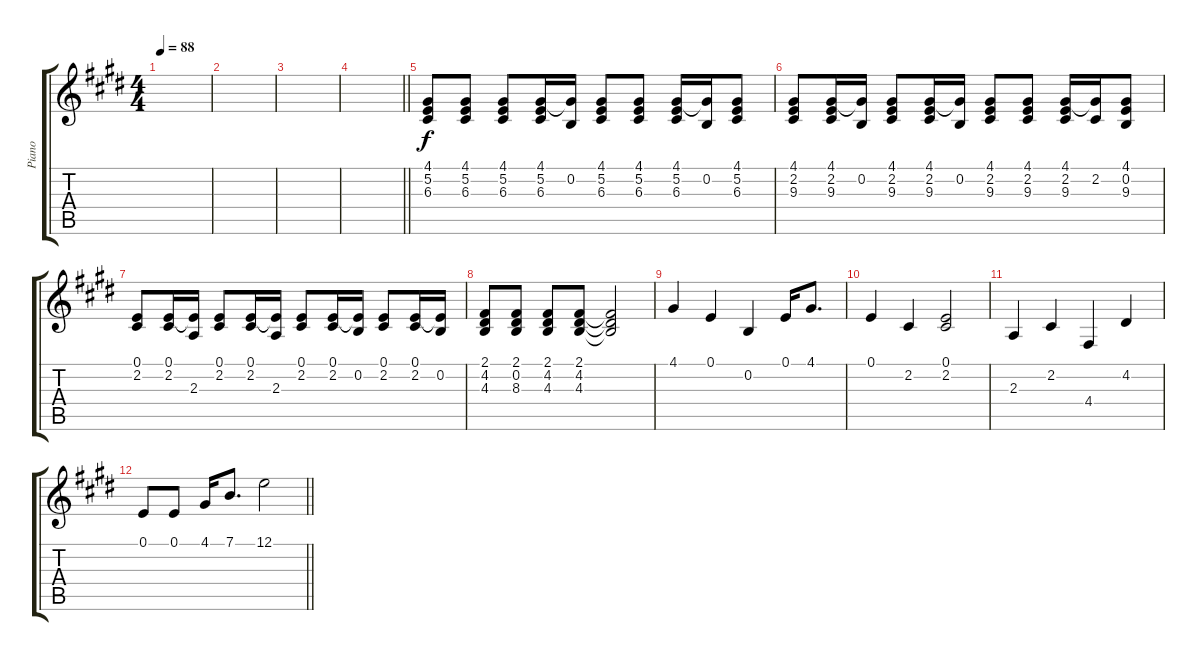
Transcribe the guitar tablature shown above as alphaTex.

\track ("Piano" "Piano") {instrument brightacousticpiano}
\staff {score tabs}
\tuning (E4 B3 G3 D3 A2 E2) {hide}
\ts (4 4)
\tempo 88
\clef g2
\ks e
|
|
|
\barLineRight lightlight
|
(4.1 5.2 6.3).8 (4.1 5.2 6.3).8 (4.1 5.2 6.3).8 (4.1 5.2 6.3).16 (4.1{t} 0.2).16 (4.1 5.2 6.3).8 (4.1 5.2 6.3).8 (4.1 5.2 6.3).16 (4.1{t} 0.2).16 (4.1 5.2 6.3).8 |
(4.1 2.2 9.3).8 (4.1 2.2 9.3).16 (4.1{t} 0.2).16 (4.1 2.2 9.3).8 (4.1 2.2 9.3).16 (4.1{t} 0.2).16 (4.1 2.2 9.3).8 (4.1 2.2 9.3).8 (4.1 2.2 9.3).16 (4.1{t} 2.2).16 (4.1 0.2 9.3).8 |
(0.1 2.2).8 (0.1 2.2).16 (0.1{t} 2.3).16 (0.1 2.2).8 (0.1 2.2).16 (0.1{t} 2.3).16 (0.1 2.2).8 (0.1 2.2).16 (0.1{t} 0.2).16 (0.1 2.2).8 (0.1 2.2).16 (0.1{t} 0.2).16 |
(2.1 4.2 4.3).8 (2.1 0.2 8.3).8 (2.1 4.2 4.3).8 (2.1 4.2 4.3).8 (2.1{t} 4.2{t} 4.3{t}).2 |
4.1.4 0.1.4 0.2.4 0.1.16 4.1.8{d} |
0.1.4 2.2.4 (0.1 2.2).2 |
2.3.4 2.2.4 4.4.4 4.2.4 |
\barLineRight lightlight
0.1.8 0.1.8 4.1.16 7.1.8{d} 12.1.2
